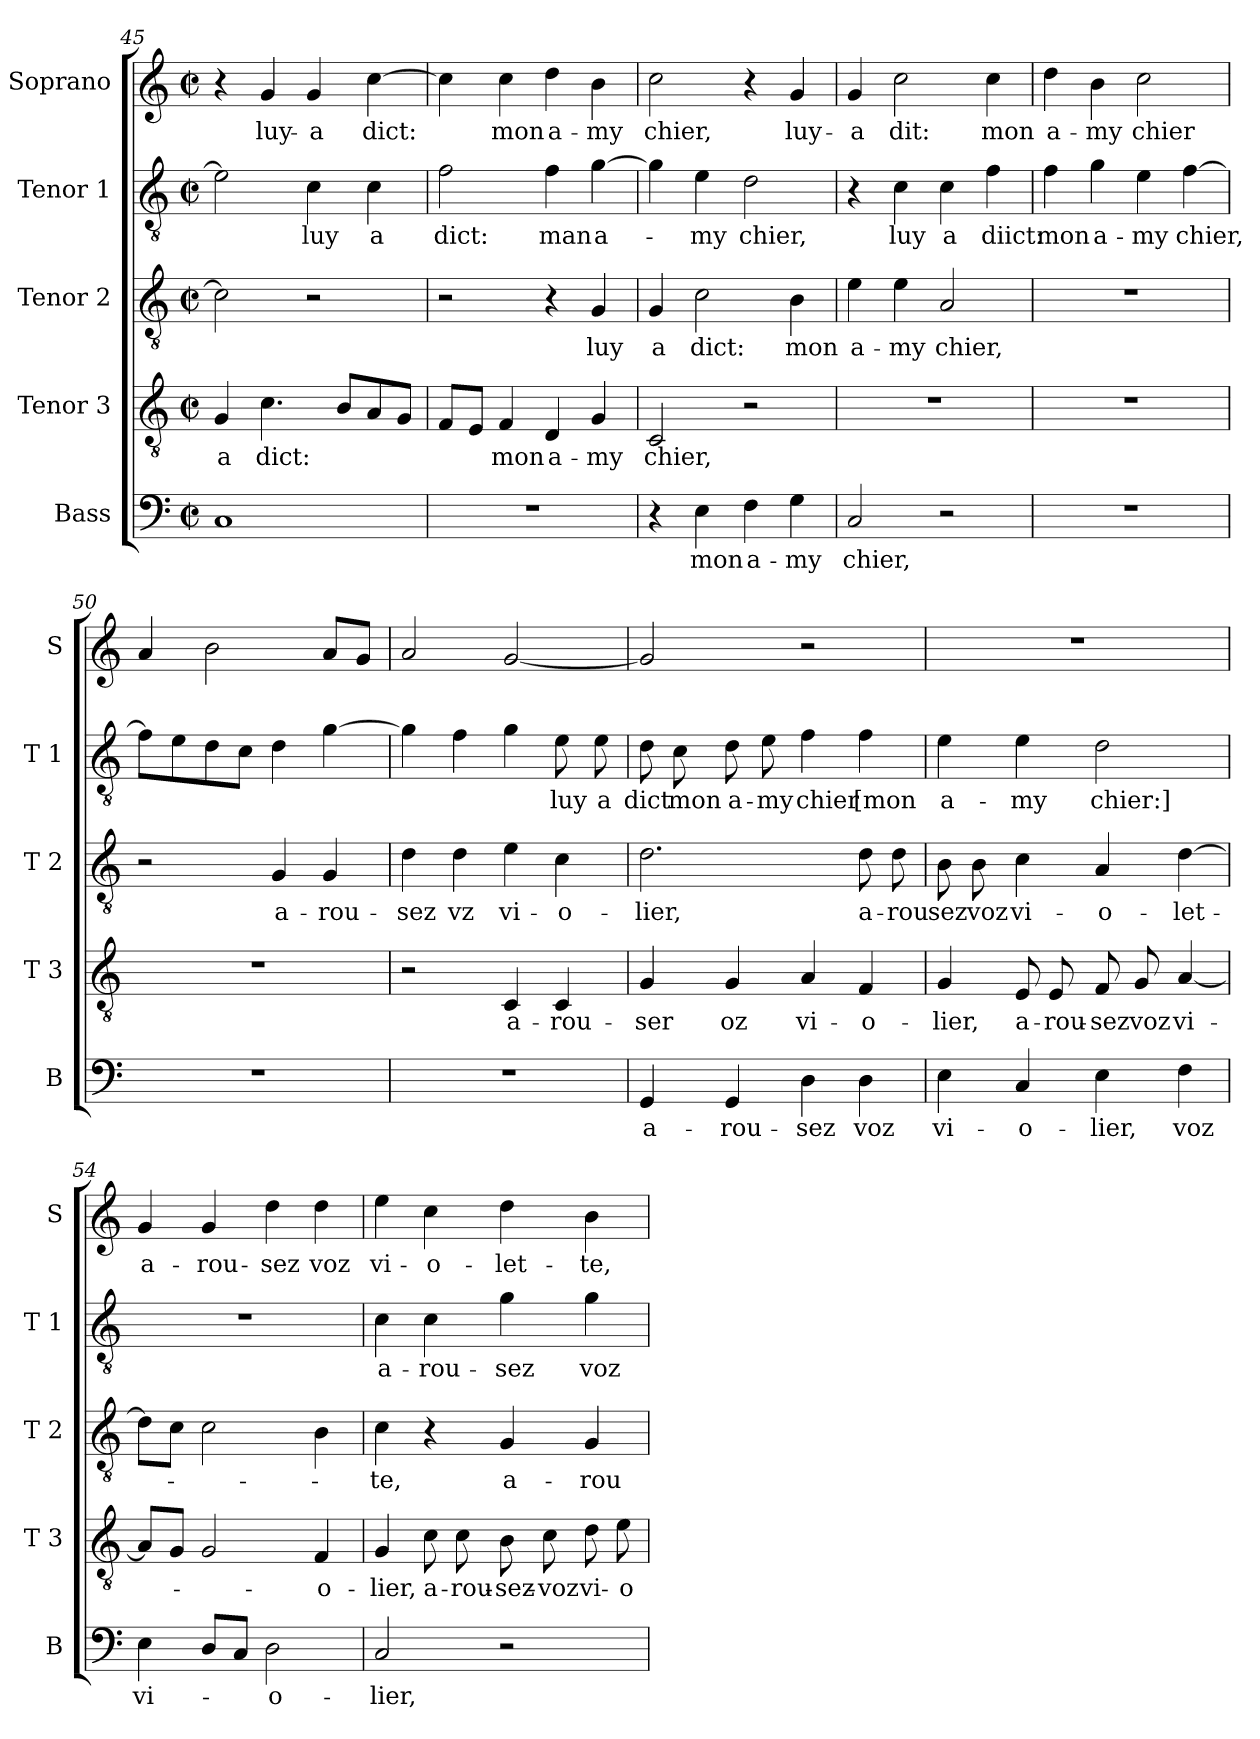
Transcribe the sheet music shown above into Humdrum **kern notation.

**kern	**text	**kern	**text	**kern	**text	**kern	**text	**kern	**text
*part5	*part5	*part4	*part4	*part3	*part3	*part2	*part2	*part1	*part1
*staff5	*staff5	*staff4	*staff4	*staff3	*staff3	*staff2	*staff2	*staff1	*staff1
*I"Bass	*	*I"Tenor 3	*	*I"Tenor 2	*	*I"Tenor 1	*	*I"Soprano	*
*I'B	*	*I'T 3	*	*I'T 2	*	*I'T 1	*	*I'S	*
*clefF4	*	*clefGv2	*	*clefGv2	*	*clefGv2	*	*clefG2	*
*k[]	*	*k[]	*	*k[]	*	*k[]	*	*k[]	*
*C:	*	*C:	*	*C:	*	*C:	*	*C:	*
*M2/2	*	*M2/2	*	*M2/2	*	*M2/2	*	*M2/2	*
*met(c|)	*	*met(c|)	*	*met(c|)	*	*met(c|)	*	*met(c|)	*
=45	=45	=45	=45	=45	=45	=45	=45	=45	=45
1C	.	4G/	a	2c\]	.	2e\]	.	4r	.
.	.	4.c\	dict:	.	.	.	.	4g/	luy-
.	.	.	.	2r	.	4c\	luy	4g/	-a
.	.	8B/L	.	.	.	.	.	.	.
.	.	8A/	.	.	.	4c\	a	[4cc\	dict:
.	.	8G/J	.	.	.	.	.	.	.
=46	=46	=46	=46	=46	=46	=46	=46	=46	=46
1r	.	8F/L	.	2r	.	2f\	dict:	4cc\]	.
.	.	8E/J	.	.	.	.	.	.	.
.	.	4F/	mon	.	.	.	.	4cc\	mon
.	.	4D/	a-	4r	.	4f\	man	4dd\	a-
.	.	4G/	-my	4G/	luy	[4g\	a-	4b\	-my
!!LO:LB:g=z
=47	=47	=47	=47	=47	=47	=47	=47	=47	=47
4r	.	2C/	chier,	4G/	a	4g\]	.	2cc\	chier,
4E\	mon	.	.	2c\	dict:	4e\	-my	.	.
4F\	a-	2r	.	.	.	2d\	chier,	4r	.
4G\	-my	.	.	4B\	mon	.	.	4g/	luy-
=48	=48	=48	=48	=48	=48	=48	=48	=48	=48
2C/	chier,	1r	.	4e\	a-	4r	.	4g/	-a
.	.	.	.	4e\	-my	4c\	luy	2cc\	dit:
2r	.	.	.	2A/	chier,	4c\	a	.	.
.	.	.	.	.	.	4f\	diict:	4cc\	mon
=49	=49	=49	=49	=49	=49	=49	=49	=49	=49
1r	.	1r	.	1r	.	4f\	mon	4dd\	a-
.	.	.	.	.	.	4g\	a-	4b\	-my
.	.	.	.	.	.	4e\	-my	2cc\	chier
.	.	.	.	.	.	[4f\	chier,	.	.
=50	=50	=50	=50	=50	=50	=50	=50	=50	=50
1r	.	1r	.	2r	.	8f\L]	.	4a/	.
.	.	.	.	.	.	8e\	.	.	.
.	.	.	.	.	.	8d\	.	2b\	.
.	.	.	.	.	.	8c\J	.	.	.
.	.	.	.	4G/	a-	4d\	.	.	.
.	.	.	.	4G/	-rou-	[4g\	.	8a/L	.
.	.	.	.	.	.	.	.	8g/J	.
=51	=51	=51	=51	=51	=51	=51	=51	=51	=51
1r	.	2r	.	4d\	-sez	4g\]	.	2a/	.
.	.	.	.	4d\	vz	4f\	.	.	.
.	.	4C/	a-	4e\	vi-	4g\	.	[2g/	.
.	.	4C/	-rou-	4c\	-o-	8e\	luy	.	.
.	.	.	.	.	.	8e\	a	.	.
!!LO:PB:g=z
=52	=52	=52	=52	=52	=52	=52	=52	=52	=52
4GG/	a-	4G/	-ser	2.d\	-lier,	8d\	dict	2g/]	.
.	.	.	.	.	.	8c\	mon	.	.
4GG/	-rou-	4G/	oz	.	.	8d\	a-	.	.
.	.	.	.	.	.	8e\	-my	.	.
4D\	-sez	4A/	vi-	.	.	4f\	chier	2r	.
4D\	voz	4F/	-o-	8d\	a-	4f\	[mon	.	.
.	.	.	.	8d\	-rou	.	.	.	.
=53	=53	=53	=53	=53	=53	=53	=53	=53	=53
4E\	vi-	4G/	-lier,	8B\	sez	4e\	a-	1r	.
.	.	.	.	8B\	voz	.	.	.	.
4C/	-o-	8E/	a-	4c\	vi-	4e\	-my	.	.
.	.	8E/	-rou-	.	.	.	.	.	.
4E\	-lier,	8F/	-sez	4A/	-o-	2d\	chier:]	.	.
.	.	8G/	voz	.	.	.	.	.	.
4F\	voz	[4A/	vi-	[4d\	-let-	.	.	.	.
=54	=54	=54	=54	=54	=54	=54	=54	=54	=54
4E\	vi-	8A/L]	.	8d\L]	.	1r	.	4g/	a-
.	.	8G/J	.	8c\J	.	.	.	.	.
8D/L	.	2G/	.	2c\	.	.	.	4g/	-rou-
8C/J	.	.	.	.	.	.	.	.	.
2D\	-o-	.	.	.	.	.	.	4dd\	-sez
.	.	4F/	-o-	4B\	.	.	.	4dd\	voz
=55	=55	=55	=55	=55	=55	=55	=55	=55	=55
2C/	-lier,	4G/	-lier,	4c\	-te,	4c\	a-	4ee\	vi-
.	.	8c\	a-	4r	.	4c\	-rou-	4cc\	-o-
.	.	8c\	-rou-	.	.	.	.	.	.
2r	.	8B\	-sez-	4G/	a-	4g\	-sez	4dd\	-let-
.	.	8c\	-voz	.	.	.	.	.	.
.	.	8d\	vi-	4G/	-rou-	4g\	voz	4b\	-te,
.	.	8e\	-o-	.	.	.	.	.	.
=	=	=	=	=	=	=	=	=	=
*-	*-	*-	*-	*-	*-	*-	*-	*-	*-
